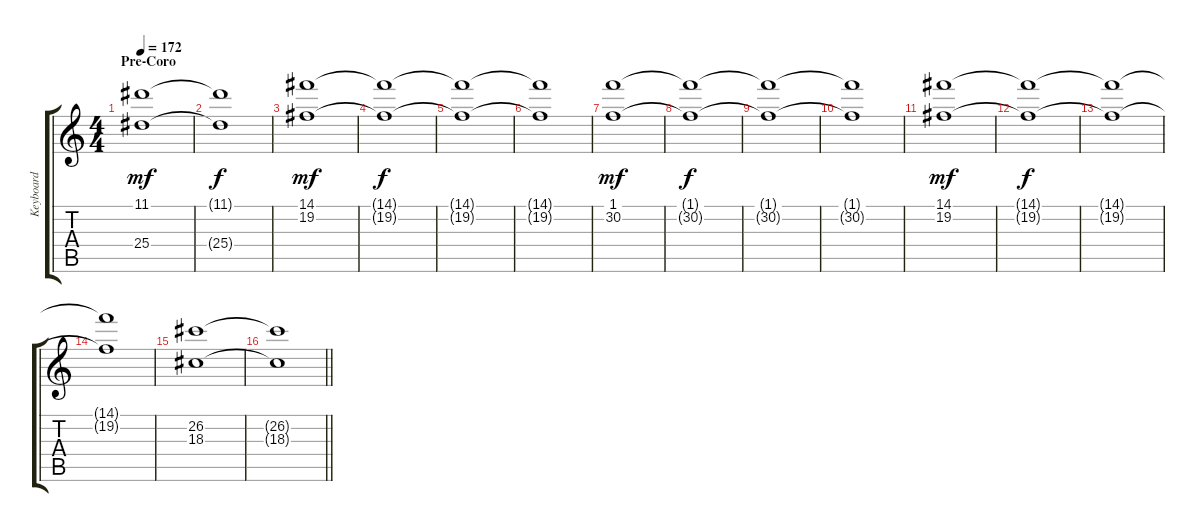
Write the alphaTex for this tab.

\track ("Keyboard" "Keyboard") {instrument stringensemble1}
\staff {score tabs}
\tuning (E5 B3 G3 D3 A2 E2) {hide}
\ts (4 4)
\section ("" "Pre-Coro")
\tempo 172
\clef g2
\ks c
(11.1 25.4).1{dy mf} |
(11.1{t} 25.4{t}).1{dy f} |
(14.1 19.2).1{dy mf} |
(14.1{t} 19.2{t}).1{dy f} |
(14.1{t} 19.2{t}).1 |
(14.1{t} 19.2{t}).1 |
(1.1 30.2).1{dy mf} |
(1.1{t} 30.2{t}).1{dy f} |
(1.1{t} 30.2{t}).1 |
(1.1{t} 30.2{t}).1 |
(14.1 19.2).1{dy mf} |
(14.1{t} 19.2{t}).1{dy f} |
(14.1{t} 19.2{t}).1 |
(14.1{t} 19.2{t}).1 |
(26.2 18.3).1 |
\barLineRight lightlight
(26.2{t} 18.3{t}).1
